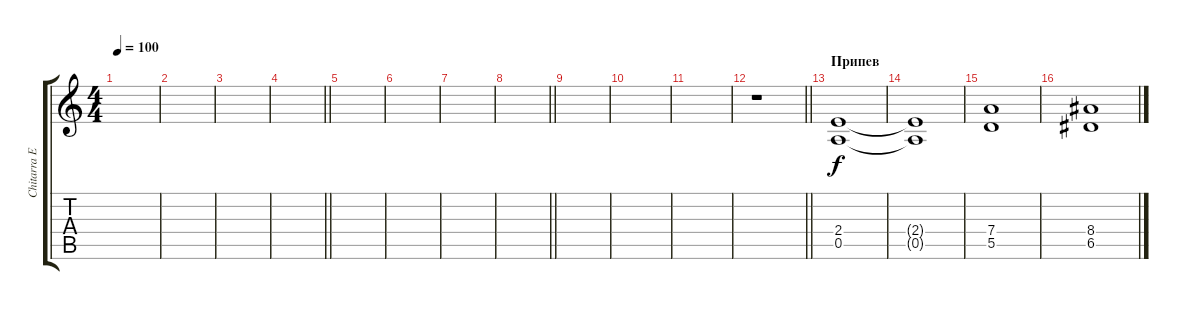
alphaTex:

\track ("Chitarra Elettrica" "Chitarra E") {instrument overdrivenguitar}
\staff {score tabs}
\tuning (E4 B3 G3 D3 A2 E2) {hide}
\ts (4 4)
\tempo 100
\clef g2
\ks c
|
|
|
\barLineRight lightlight
|
|
|
|
\barLineRight lightlight
|
|
|
|
\barLineRight lightlight
r.1 |
\section ("" "Припев")
(2.4 0.5).1 |
(2.4{t} 0.5{t}).1 |
(7.4 5.5).1 |
(8.4 6.5).1
